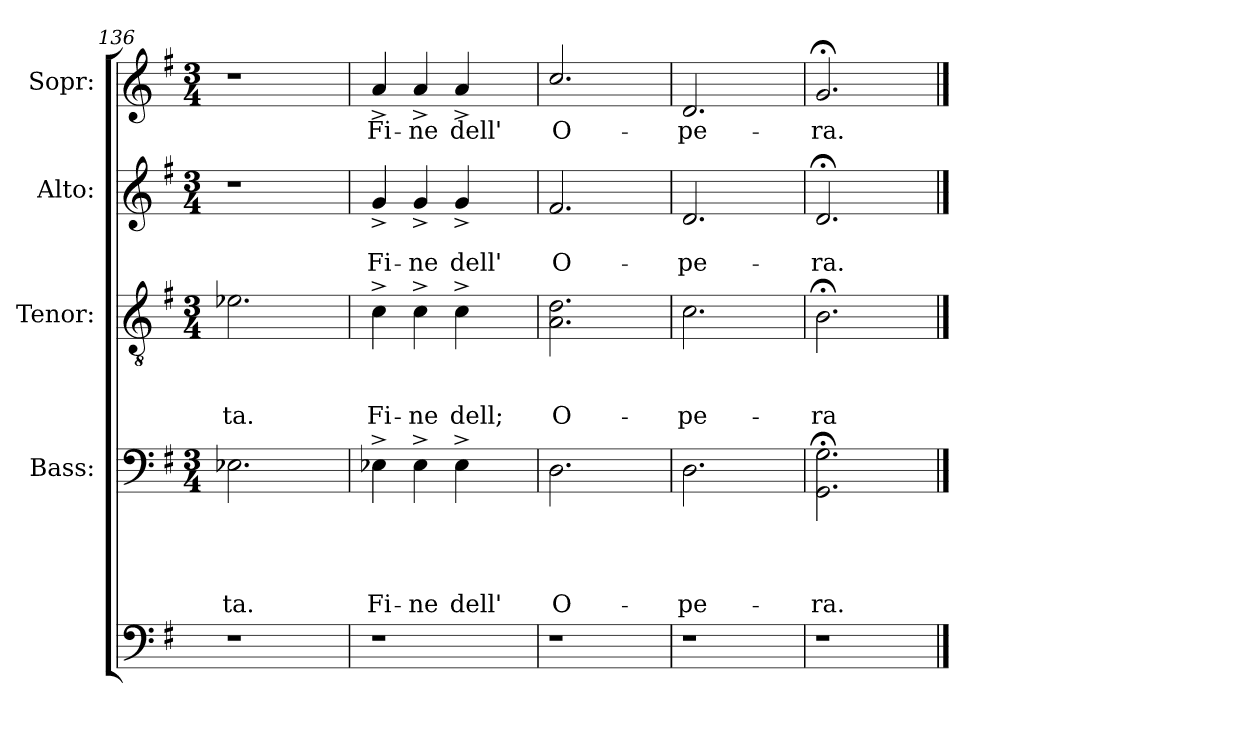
**kern	**kern	**text	**text	**text	**text	**kern	**text	**text	**text	**kern	**text	**text	**kern	**text
*part5	*part4	*part4	*part4	*part4	*part4	*part3	*part3	*part3	*part3	*part2	*part2	*part2	*part1	*part1
*staff5	*staff4	*staff4	*staff4	*staff4	*staff4	*staff3	*staff3	*staff3	*staff3	*staff2	*staff2	*staff2	*staff1	*staff1
*	*I"Bass:	*	*	*	*	*I"Tenor:	*	*	*	*I"Alto:	*	*	*I"Sopr:	*
!!LO:LB:g=z
*clefF4	*clefF4	*	*	*	*	*clefGv2	*	*	*	*clefG2	*	*	*clefG2	*
*k[f#]	*k[f#]	*	*	*	*	*k[f#]	*	*	*	*k[f#]	*	*	*k[f#]	*
*G:	*G:	*	*	*	*	*G:	*	*	*	*G:	*	*	*G:	*
*	*M3/4	*	*	*	*	*M3/4	*	*	*	*M3/4	*	*	*M3/4	*
=136	=136	=136	=136	=136	=136	=136	=136	=136	=136	=136	=136	=136	=136	=136
!	!	!	!	!	!LO:LY:b	!	!	!	!LO:LY:b	!LO:N:vis=1	!	!	!LO:N:vis=1	!
1r	2.E-X\	.	.	.	-ta.	2.e-X\	.	.	-ta.	2.r	.	.	2.r	.
.	4ryy	.	.	.	.	4ryy	.	.	.	4ryy	.	.	4ryy	.
=137	=137	=137	=137	=137	=137	=137	=137	=137	=137	=137	=137	=137	=137	=137
!	!	!	!	!	!LO:LY:b	!	!	!	!LO:LY:b	!	!	!LO:LY:b	!	!LO:LY:b
1r	4E-X^>\	.	.	.	Fi-	4c^>\	.	.	Fi-	4g^</	.	Fi-	4a^</	Fi-
!	!	!	!	!	!LO:LY:b	!	!	!	!LO:LY:b	!	!	!LO:LY:b	!	!LO:LY:b
.	4E-^>\	.	.	.	-ne	4c^>\	.	.	-ne	4g^</	.	-ne	4a^</	-ne
!	!	!	!	!	!LO:LY:b	!	!	!	!LO:LY:b	!	!	!LO:LY:b	!	!LO:LY:b
.	4E-^>\	.	.	.	dell'	4c^>\	.	.	dell;	4g^</	.	dell'	4a^</	dell'
.	4ryy	.	.	.	.	4ryy	.	.	.	4ryy	.	.	4ryy	.
=138	=138	=138	=138	=138	=138	=138	=138	=138	=138	=138	=138	=138	=138	=138
!	!	!	!	!	!LO:LY:b	!	!	!	!LO:LY:b	!	!	!LO:LY:b	!	!LO:LY:b
1r	2.D\	.	.	.	O-	2.A\ 2.d\	.	.	O-	2.f#/	.	O-	2.cc/	O-
.	4ryy	.	.	.	.	4ryy	.	.	.	4ryy	.	.	4ryy	.
=139	=139	=139	=139	=139	=139	=139	=139	=139	=139	=139	=139	=139	=139	=139
!	!	!	!	!	!LO:LY:b	!	!	!	!LO:LY:b	!	!	!LO:LY:b	!	!LO:LY:b
1r	2.D\	.	.	.	-pe-	2.c\	.	.	-pe-	2.d/	.	-pe-	2.d/	-pe-
.	4ryy	.	.	.	.	4ryy	.	.	.	4ryy	.	.	4ryy	.
=140	=140	=140	=140	=140	=140	=140	=140	=140	=140	=140	=140	=140	=140	=140
!	!	!	!	!	!LO:LY:b	!	!	!	!LO:LY:b	!	!	!LO:LY:b	!	!LO:LY:b
1r	2.GG\; 2.G\;	.	.	.	-ra.	2.B;<\	.	.	-ra	2.d;/	.	-ra.	2.g;/	-ra.
.	4ryy	.	.	.	.	4ryy	.	.	.	4ryy	.	.	4ryy	.
==	==	==	==	==	==	==	==	==	==	==	==	==	==	==
*-	*-	*-	*-	*-	*-	*-	*-	*-	*-	*-	*-	*-	*-	*-
